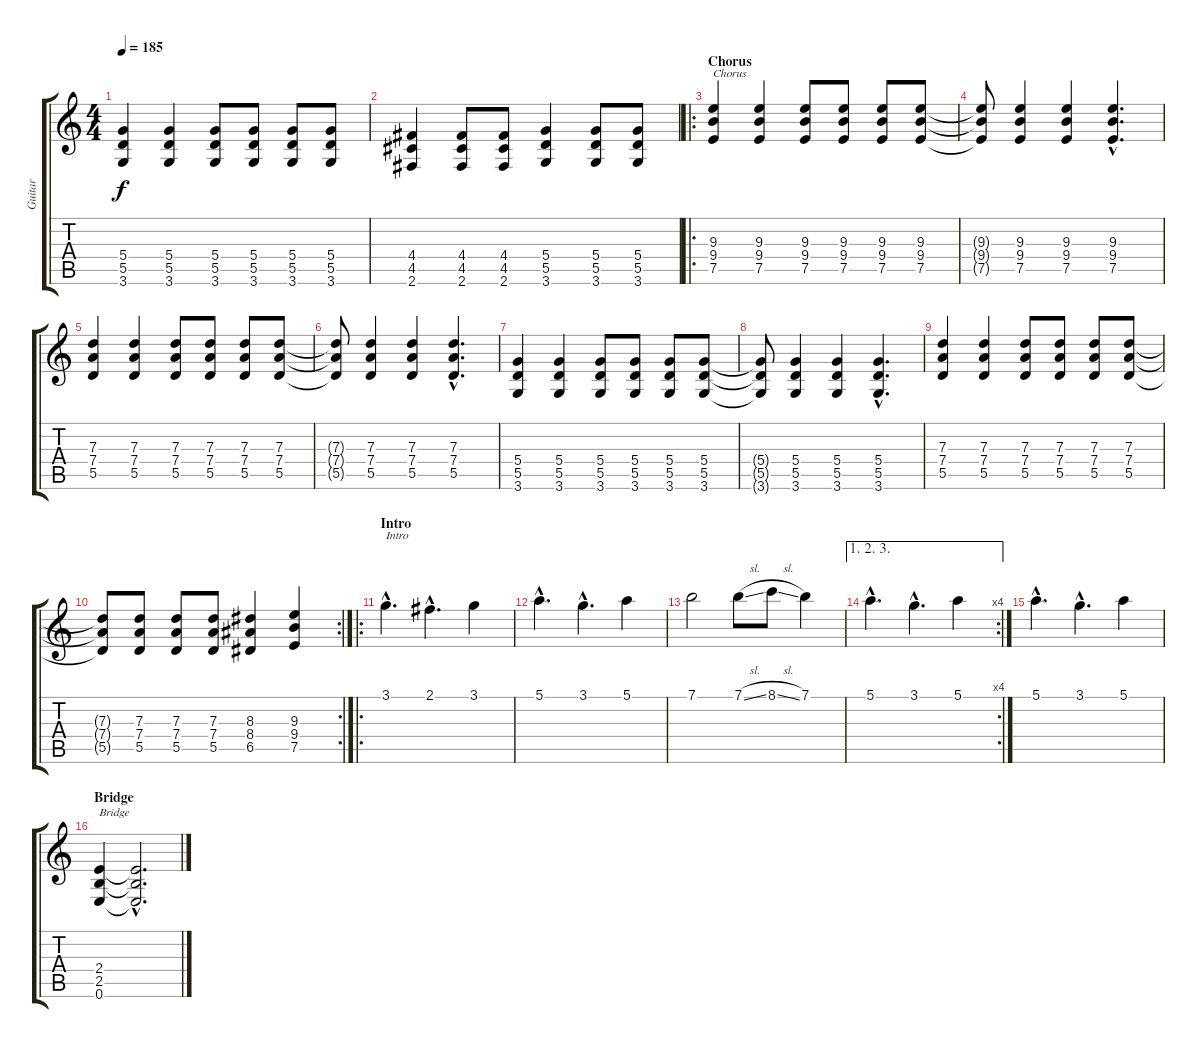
\track ("Guitar" "Guitar") {instrument distortionguitar}
\staff {score tabs}
\tuning (E4 B3 G3 D3 A2 E2) {hide}
\ts (4 4)
\tempo 185
\clef g2
\ks c
(5.4 5.5 3.6).4{dy f} (5.4 5.5 3.6).4 (5.4 5.5 3.6).8 (5.4 5.5 3.6).8 (5.4 5.5 3.6).8 (5.4 5.5 3.6).8 |
(4.4 4.5 2.6).4 (4.4 4.5 2.6).8 (4.4 4.5 2.6).8 (5.4 5.5 3.6).4 (5.4 5.5 3.6).8 (5.4 5.5 3.6).8 |
\ro
\section ("" "Chorus")
(9.3 9.4 7.5).4{txt "Chorus"} (9.3 9.4 7.5).4 (9.3 9.4 7.5).8 (9.3 9.4 7.5).8 (9.3 9.4 7.5).8 (9.3 9.4 7.5).8 |
(9.3{t} 9.4{t} 7.5{t}).8 (9.3 9.4 7.5).4 (9.3 9.4 7.5).4 (9.3{hac} 9.4{hac} 7.5{hac}).4{d} |
(7.3 7.4 5.5).4 (7.3 7.4 5.5).4 (7.3 7.4 5.5).8 (7.3 7.4 5.5).8 (7.3 7.4 5.5).8 (7.3 7.4 5.5).8 |
(7.3{t} 7.4{t} 5.5{t}).8 (7.3 7.4 5.5).4 (7.3 7.4 5.5).4 (7.3{hac} 7.4{hac} 5.5{hac}).4{d} |
(5.4 5.5 3.6).4 (5.4 5.5 3.6).4 (5.4 5.5 3.6).8 (5.4 5.5 3.6).8 (5.4 5.5 3.6).8 (5.4 5.5 3.6).8 |
(5.4{t} 5.5{t} 3.6{t}).8 (5.4 5.5 3.6).4 (5.4 5.5 3.6).4 (5.4{hac} 5.5{hac} 3.6{hac}).4{d} |
(7.3 7.4 5.5).4 (7.3 7.4 5.5).4 (7.3 7.4 5.5).8 (7.3 7.4 5.5).8 (7.3 7.4 5.5).8 (7.3 7.4 5.5).8 |
\rc 2
(7.3{t} 7.4{t} 5.5{t}).8 (7.3 7.4 5.5).8 (7.3 7.4 5.5).8 (7.3 7.4 5.5).8 (8.3 8.4 6.5).4 (9.3 9.4 7.5).4 |
\ro
\section ("" "Intro")
3.1{hac}.4{d txt "Intro"} 2.1{hac}.4{d} 3.1.4 |
5.1{hac}.4{d} 3.1{hac}.4{d} 5.1.4 |
7.1.2 7.1{sl}.8 8.1{sl}.8 7.1.4 |
\ae (1 2 3)
\rc 4
5.1{hac}.4{d} 3.1{hac}.4{d} 5.1.4 |
5.1{hac}.4{d} 3.1{hac}.4{d} 5.1.4 |
\section ("" "Bridge")
(2.4 2.5 0.6).4{txt "Bridge"} (2.4{hac t} 2.5{hac t} 0.6{hac t}).2{d volume 8}
